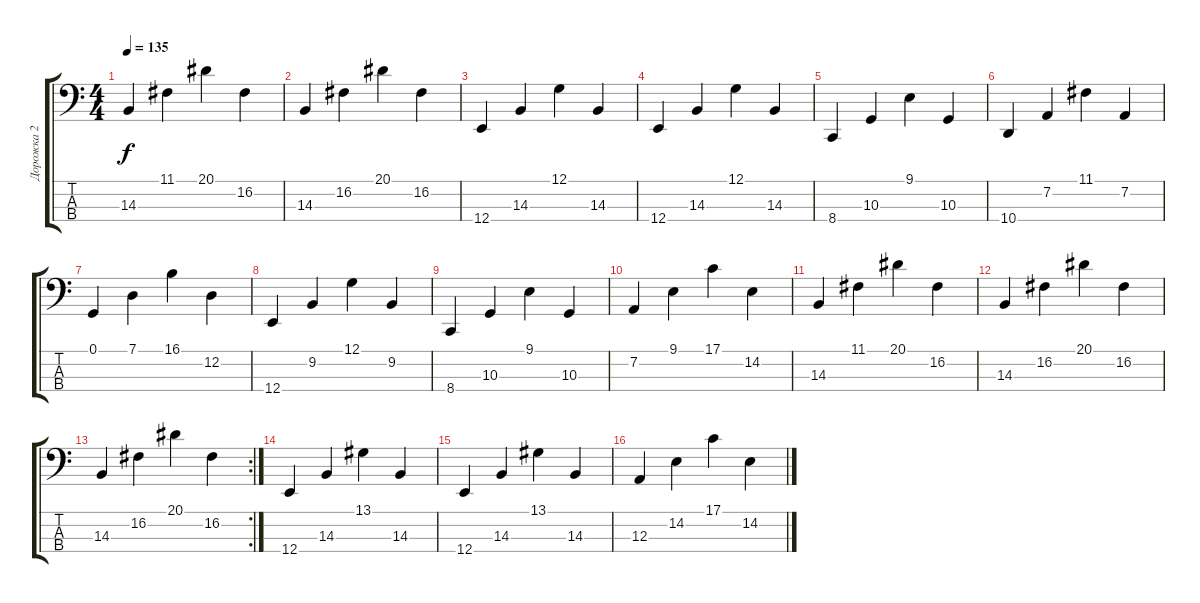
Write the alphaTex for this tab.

\track ("Дорожка 2" "Дорожка 2") {instrument acousticgrandpiano}
\staff {score tabs}
\tuning (G2 D2 A1 E1) {hide}
\ts (4 4)
\tempo 135
\clef f4
\ks c
14.3.4{dy f} 11.1.4 20.1.4 16.2.4 |
14.3.4 16.2.4 20.1.4 16.2.4 |
12.4.4 14.3.4 12.1.4 14.3.4 |
12.4.4 14.3.4 12.1.4 14.3.4 |
8.4.4 10.3.4 9.1.4 10.3.4 |
10.4.4 7.2.4 11.1.4 7.2.4 |
0.1.4 7.1.4 16.1.4 12.2.4 |
12.4.4 9.2.4 12.1.4 9.2.4 |
8.4.4 10.3.4 9.1.4 10.3.4 |
7.2.4 9.1.4 17.1.4 14.2.4 |
14.3.4 11.1.4 20.1.4 16.2.4 |
14.3.4 16.2.4 20.1.4 16.2.4 |
\rc 2
14.3.4 16.2.4 20.1.4 16.2.4 |
12.4.4 14.3.4 13.1.4 14.3.4 |
12.4.4 14.3.4 13.1.4 14.3.4 |
12.3.4 14.2.4 17.1.4 14.2.4
